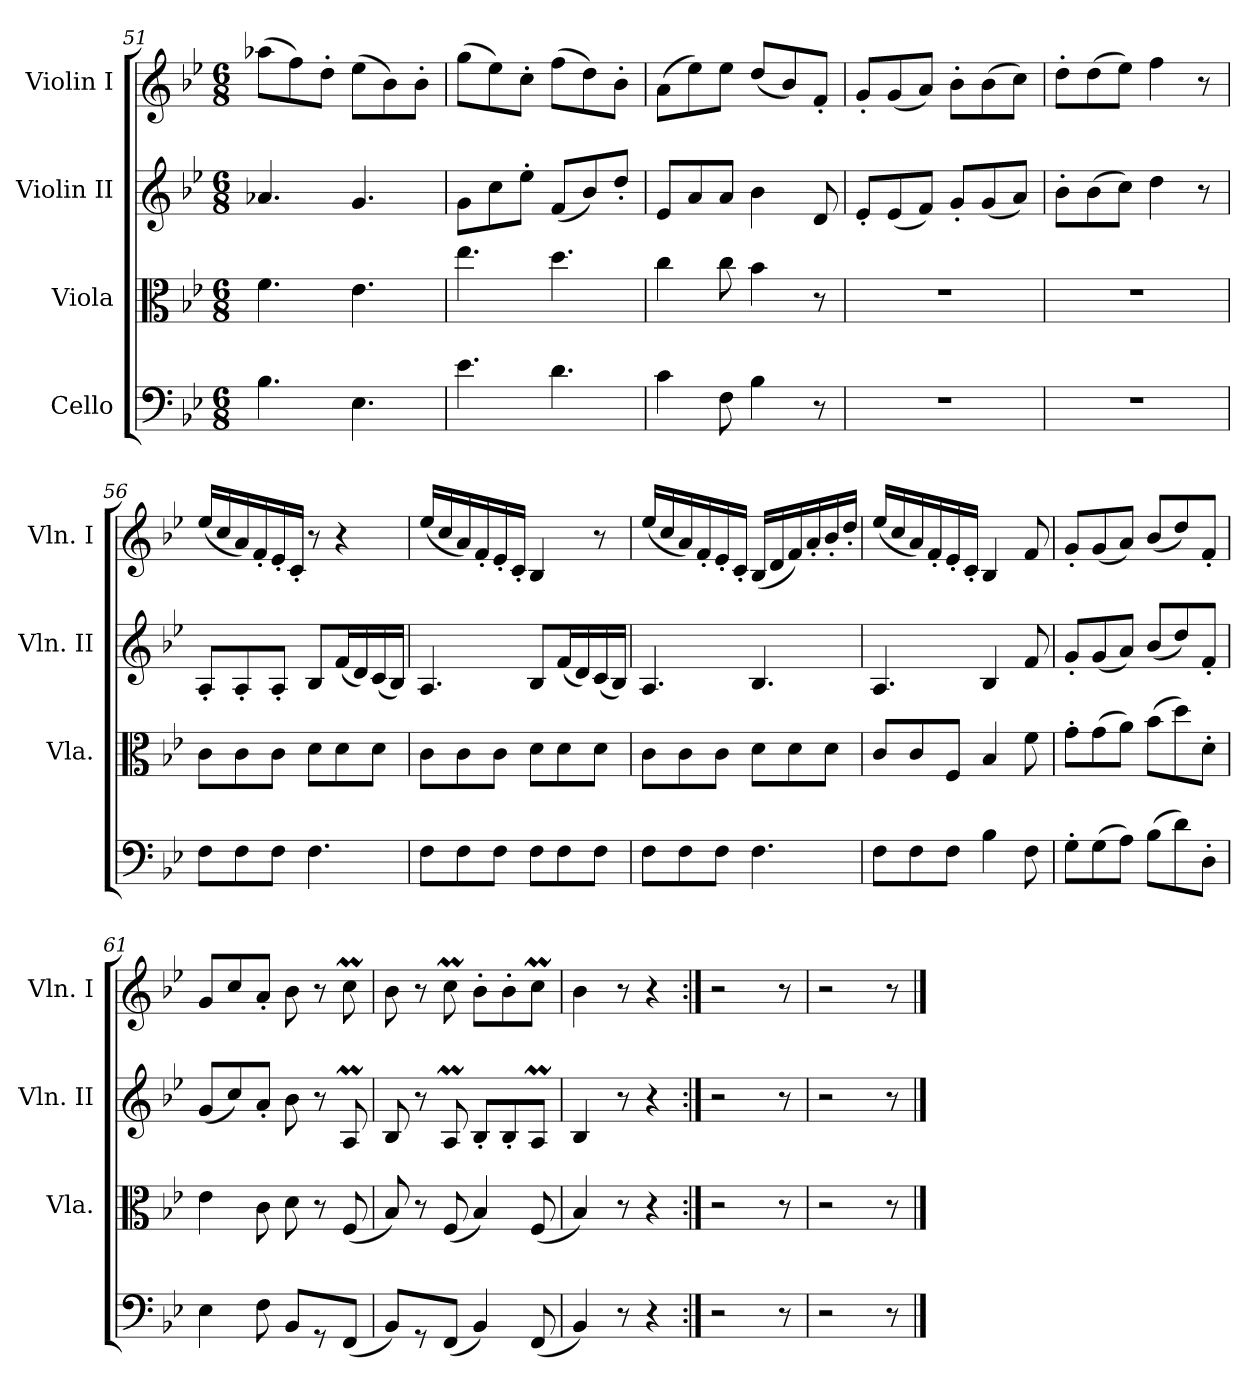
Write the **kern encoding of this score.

**kern	**kern	**kern	**kern
*part4	*part3	*part2	*part1
*staff4	*staff3	*staff2	*staff1
*I"Cello	*I"Viola	*I"Violin II	*I"Violin I
*	*I'Vla.	*I'Vln. II	*I'Vln. I
*clefF4	*clefC3	*clefG2	*clefG2
*k[b-e-]	*k[b-e-]	*k[b-e-]	*k[b-e-]
*B-:	*B-:	*B-:	*B-:
*M6/8	*M6/8	*M6/8	*M6/8
=51	=51	=51	=51
4.B-\	4.f\	4.a-X/	(>8aa-X\L
.	.	.	8ff\)
.	.	.	8dd'\J
4.E-\	4.e-\	4.g/	(>8ee-\L
.	.	.	8b-\)
.	.	.	8b-'\J
=52	=52	=52	=52
4.e-\	4.ee-\	8g\L	(>8gg\L
.	.	8cc\	8ee-\)
.	.	8ee-'\J	8cc'\J
4.d\	4.dd\	(8f/L	(8ff\L
.	.	8b-/)	8dd\)
.	.	8dd'/J	8b-'\J
=53	=53	=53	=53
4c\	4cc\	8e-/L	(>8a\L
.	.	8a/	8ee-\)
8F\	8cc\	8a/J	8ee-\J
4B-\	4b-\	4b-\	(8dd/L
.	.	.	8b-/)
8r	8r	8d/	8f'/J
!!LO:LB:g=z
=54	=54	=54	=54
2.r	2.r	8e-'/L	8g'/L
.	.	(8e-/	(8g/
.	.	8f/J)	8a/J)
.	.	8g'/L	8b-'\L
.	.	(8g/	(>8b-\
.	.	8a/J)	8cc\J)
=55	=55	=55	=55
2.r	2.r	8b-'\L	8dd'\L
.	.	(>8b-\	(>8dd\
.	.	8cc\J)	8ee-\J)
.	.	4dd\	4ff\
.	.	8r	8r
=56	=56	=56	=56
8F\L	8c\L	8A'/L	(16ee-/LL
.	.	.	16cc/
8F\	8c\	8A'/	16a/)
.	.	.	16f'/
8F\J	8c\J	8A'/J	16e-'/
.	.	.	16c'/JJ
4.F\	8d\L	8B-/L	8r
.	8d\	(16f/L	4r
.	.	16d/)	.
.	8d\J	(16c/	.
.	.	16B-/JJ)	.
=57	=57	=57	=57
8F\L	8c\L	4.A/	(16ee-/LL
.	.	.	16cc/
8F\	8c\	.	16a/)
.	.	.	16f'/
8F\J	8c\J	.	16e-'/
.	.	.	16c'/JJ
8F\L	8d\L	8B-/L	4B-/
8F\	8d\	(16f/L	.
.	.	16d/)	.
8F\J	8d\J	(16c/	8r
.	.	16B-/JJ)	.
!!LO:LB:g=z
=58	=58	=58	=58
8F\L	8c\L	4.A/	(16ee-/LL
.	.	.	16cc/
8F\	8c\	.	16a/)
.	.	.	16f'/
8F\J	8c\J	.	16e-'/
.	.	.	16c'/JJ
4.F\	8d\L	4.B-/	(16B-/LL
.	.	.	16d/
.	8d\	.	16f/)
.	.	.	16a'/
.	8d\J	.	16b-'/
.	.	.	16dd'/JJ
=59	=59	=59	=59
8F\L	8c/L	4.A/	(16ee-/LL
.	.	.	16cc/
8F\	8c/	.	16a/)
.	.	.	16f'/
8F\J	8F/J	.	16e-'/
.	.	.	16c'/JJ
4B-\	4B-/	4B-/	4B-/
8F\	8f\	8f/	8f/
!!LO:PB:g=z
=60	=60	=60	=60
8G'\L	8g'\L	8g'/L	8g'/L
(>8G\	(>8g\	(8g/	(8g/
8A\J)	8a\J)	8a/J)	8a/J)
(>8B-\L	(>8b-\L	(8b-/L	(8b-/L
8d\)	8dd\)	8dd/)	8dd/)
8D'\J	8d'\J	8f'/J	8f'/J
=61	=61	=61	=61
4E-\	4e-\	(8g/L	8g/L
.	.	8cc/)	8cc/
8F\	8c\	8a'/J	8a'/J
8BB-/L	8d\	8b-\	8b-\
8r	8r	8r	8r
(8FF/J	(8F/	8Am/	8ccM\
=62	=62	=62	=62
8BB-/L)	8B-/)	8B-/	8b-\
8r	8r	8r	8r
(8FF/J	(8F/	8Am/	8ccM\
4BB-/)	4B-/)	8B-'/L	8b-'\L
.	.	8B-'/	8b-'\
(8FF/	(8F/	8Am/J	8ccM\J
=63	=63	=63	=63
4BB-/)	4B-/)	4B-/	4b-\
8r	8r	8r	8r
4r	4r	4r	4r
!!LO:LB:g=z
=64:|!	=64:|!	=64:|!	=64:|!
2r	2r	2r	2r
8r	8r	8r	8r
=65	=65	=65	=65
2r	2r	2r	2r
8r	8r	8r	8r
==	==	==	==
*-	*-	*-	*-
